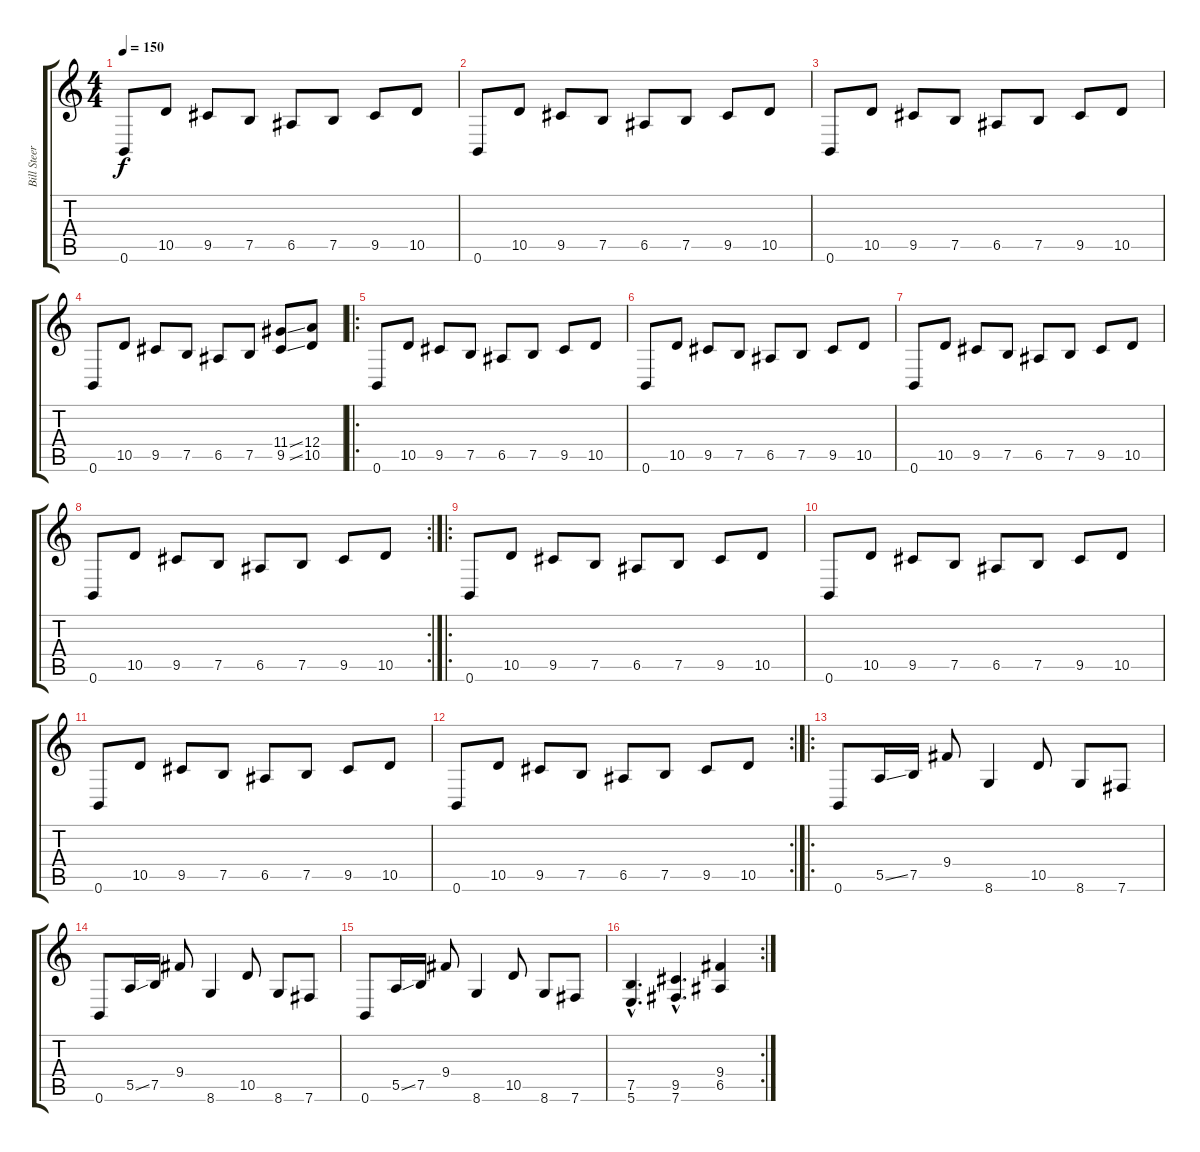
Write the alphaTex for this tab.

\track ("Bill Steer (Guitar 1)" "Bill Steer") {instrument distortionguitar}
\staff {score tabs}
\tuning (B3 Gb3 D3 A2 E2 B1) {hide}
\ts (4 4)
\tempo 150
\clef g2
\ks c
0.6.8{dy f instrument distortionguitar} 10.5.8 9.5.8 7.5.8 6.5.8 7.5.8 9.5.8 10.5.8 |
0.6.8 10.5.8 9.5.8 7.5.8 6.5.8 7.5.8 9.5.8 10.5.8 |
0.6.8 10.5.8 9.5.8 7.5.8 6.5.8 7.5.8 9.5.8 10.5.8 |
0.6.8 10.5.8 9.5.8 7.5.8 6.5.8 7.5.8 (11.4{ss} 9.5{ss}).8 (12.4 10.5).8 |
\ro
0.6.8 10.5.8 9.5.8 7.5.8 6.5.8 7.5.8 9.5.8 10.5.8 |
0.6.8 10.5.8 9.5.8 7.5.8 6.5.8 7.5.8 9.5.8 10.5.8 |
0.6.8 10.5.8 9.5.8 7.5.8 6.5.8 7.5.8 9.5.8 10.5.8 |
\rc 2
0.6.8 10.5.8 9.5.8 7.5.8 6.5.8 7.5.8 9.5.8 10.5.8 |
\ro
0.6.8 10.5.8 9.5.8 7.5.8 6.5.8 7.5.8 9.5.8 10.5.8 |
0.6.8 10.5.8 9.5.8 7.5.8 6.5.8 7.5.8 9.5.8 10.5.8 |
0.6.8 10.5.8 9.5.8 7.5.8 6.5.8 7.5.8 9.5.8 10.5.8 |
\rc 2
0.6.8 10.5.8 9.5.8 7.5.8 6.5.8 7.5.8 9.5.8 10.5.8 |
\ro
0.6.8 5.5{ss}.16 7.5.16 9.4.8 8.6.4 10.5.8 8.6.8 7.6.8 |
0.6.8 5.5{ss}.16 7.5.16 9.4.8 8.6.4 10.5.8 8.6.8 7.6.8 |
0.6.8 5.5{ss}.16 7.5.16 9.4.8 8.6.4 10.5.8 8.6.8 7.6.8 |
\rc 2
(7.5{hac} 5.6{hac}).4{d} (9.5{hac} 7.6{hac}).4{d} (9.4 6.5).4
